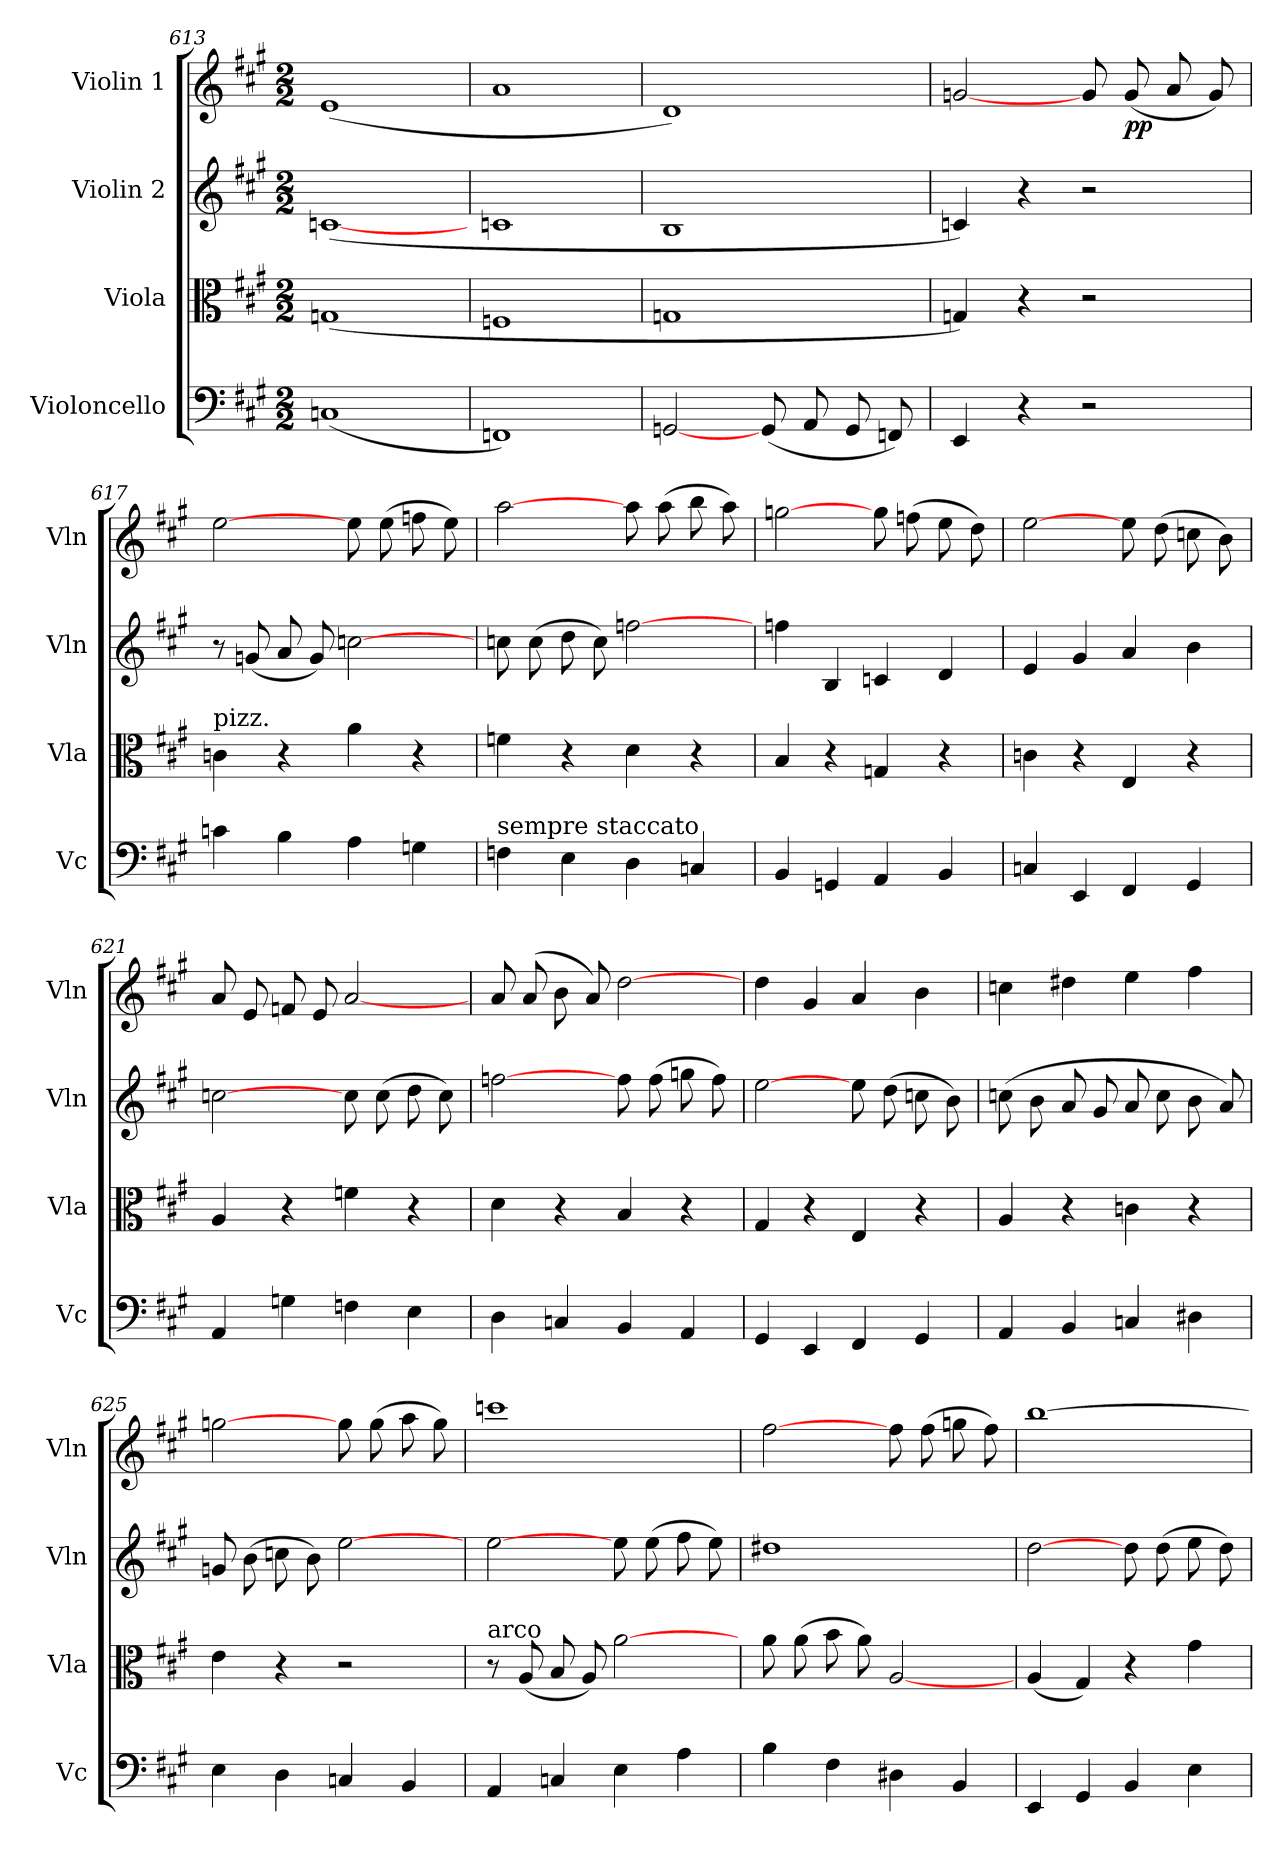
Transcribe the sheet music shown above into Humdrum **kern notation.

**kern	**kern	**kern	**kern	**dynam
*part4	*part3	*part2	*part1	*part1
*staff4	*staff3	*staff2	*staff1	*staff1
*I"Violoncello	*I"Viola	*I"Violin 2	*I"Violin 1	*
*I'Vc	*I'Vla	*I'Vln	*I'Vln	*
*clefF4	*clefC3	*clefG2	*clefG2	*
*k[f#c#g#]	*k[f#c#g#]	*k[f#c#g#]	*k[f#c#g#]	*
*A:	*A:	*A:	*A:	*
*M2/2	*M2/2	*M2/2	*M2/2	*
=613	=613	=613	=613	=613
(1Cn	(1Gn	([1cn	(1e	.
=614	=614	=614	=614	=614
1FFn)	1Fn	1cn	1a	.
=615	=615	=615	=615	=615
[2GGn	1Gn	1B	1d)	.
(8GG	.	.	.	.
8AA	.	.	.	.
8GG	.	.	.	.
8FFn)	.	.	.	.
=616	=616	=616	=616	=616
4EE	4Gn)	4cn)	[2gn	.
4r	4r	4r	.	.
2r	2r	2r	8g	.
.	.	.	(8g	pp
.	.	.	8a	.
.	.	.	8g)	.
=617	=617	=617	=617	=617
!	!LO:TX:a:t=pizz.	!	!	!
4cn	4cn	8r	[2ee	.
.	.	(8gn	.	.
4B	4r	8a	.	.
.	.	8g)	.	.
4A	4a	[2ccn	8ee	.
.	.	.	(8ee	.
4Gn	4r	.	8ffn	.
.	.	.	8ee)	.
=618	=618	=618	=618	=618
!LO:TX:a:t=sempre staccato	!	!	!	!
4Fn	4fn	8ccn	[2aa	.
.	.	(8cc	.	.
4E	4r	8dd	.	.
.	.	8cc)	.	.
4D	4d	[2ffn	8aa	.
.	.	.	(8aa	.
4Cn	4r	.	8bb	.
.	.	.	8aa)	.
=619	=619	=619	=619	=619
4BB	4B	4ffn	[2ggn	.
4GGn	4r	4B	.	.
4AA	4Gn	4cn	8gg	.
.	.	.	(8ffn	.
4BB	4r	4d	8ee	.
.	.	.	8dd)	.
=620	=620	=620	=620	=620
4Cn	4cn	4e	[2ee	.
4EE	4r	4g#	.	.
4FF#	4E	4a	8ee	.
.	.	.	(8dd	.
4GG#	4r	4b	8ccn	.
.	.	.	8b)	.
=621	=621	=621	=621	=621
4AA	4A	[2ccn	8a	.
.	.	.	8e	.
4Gn	4r	.	8fn	.
.	.	.	8e	.
4Fn	4fn	8cc	[2a	.
.	.	(8cc	.	.
4E	4r	8dd	.	.
.	.	8cc)	.	.
=622	=622	=622	=622	=622
4D	4d	[2ffn	8a	.
.	.	.	(8a	.
4Cn	4r	.	8b	.
.	.	.	8a)	.
4BB	4B	8ff	[2dd	.
.	.	(8ff	.	.
4AA	4r	8ggn	.	.
.	.	8ff)	.	.
=623	=623	=623	=623	=623
4GG#	4G#	[2ee	4dd	.
4EE	4r	.	4g#	.
4FF#	4E	8ee	4a	.
.	.	(8dd	.	.
4GG#	4r	8ccn	4b	.
.	.	8b)	.	.
=624	=624	=624	=624	=624
4AA	4A	(8ccn	4ccn	.
.	.	8b	.	.
4BB	4r	8a	4dd#X	.
.	.	8g#	.	.
4Cn	4cn	8a	4ee	.
.	.	8cc	.	.
4D#X	4r	8b	4ff#	.
.	.	8a)	.	.
=625	=625	=625	=625	=625
4E	4e	8gn	[2ggn	.
.	.	(8b	.	.
4D	4r	8ccn	.	.
.	.	8b)	.	.
4Cn	2r	[2ee	8gg	.
.	.	.	(8gg	.
4BB	.	.	8aa	.
.	.	.	8gg)	.
=626	=626	=626	=626	=626
!	!LO:TX:a:t=arco	!	!	!
4AA	8r	[2ee	1cccn	.
.	(8A	.	.	.
4Cn	8B	.	.	.
.	8A)	.	.	.
4E	[2a	8ee	.	.
.	.	(8ee	.	.
4A	.	8ff#	.	.
.	.	8ee)	.	.
=627	=627	=627	=627	=627
4B	8a	1dd#X	[2ff#	.
.	(8a	.	.	.
4F#	8b	.	.	.
.	8a)	.	.	.
4D#X	[2A	.	8ff#	.
.	.	.	(8ff#	.
4BB	.	.	8ggn	.
.	.	.	8ff#)	.
=628	=628	=628	=628	=628
4EE	(4A	[2dd	[1bb	.
4GG#	4G#)	.	.	.
4BB	4r	8dd	.	.
.	.	(8dd	.	.
4E	4g#	8ee	.	.
.	.	8dd)	.	.
=	=	=	=	=
*-	*-	*-	*-	*-
